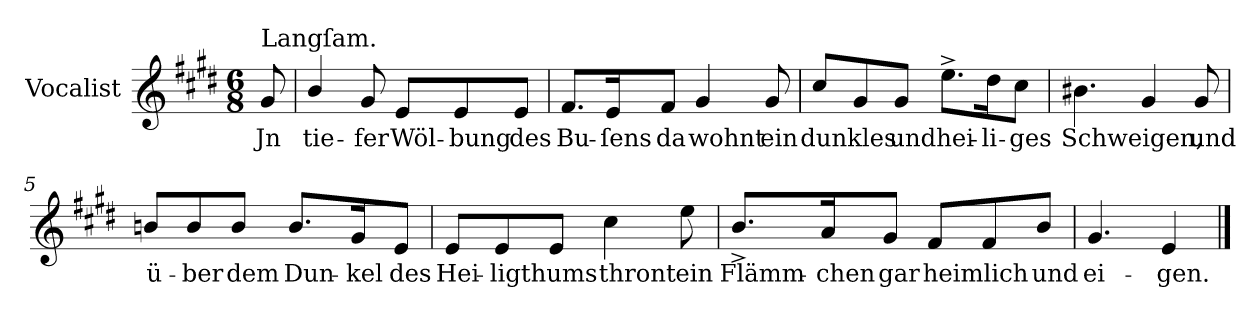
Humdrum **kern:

**kern	**text
*part1	*part1
*staff1	*staff1
*I"Vocalist	*
*clefG2	*
*k[f#c#g#d#]	*
*E:	*
*M6/8	*
=	=
!LO:TX:a:t=Langſam.	!
8g#	Jn
=1	=1
4b/	tie-
8g#	-fer
8e/L	Wöl-
8e/	-bung
8e/J	des
=2	=2
8.f#/L	Bu-
16e/K	-ſens
8f#/J	da
4g#	wohnt
8g#	ein
=3	=3
8cc#/L	dunkles
8g#/	.
8g#/J	und
8.ee^\L	hei-
16dd#\K	-li-
8cc#\J	-ges
=4	=4
4.b#X	Schweigen,
4g#	.
8g#	und
=5	=5
8bn/L	ü-
8b/	-ber
8b/J	dem
8.b/L	Dun-
16g#/K	-kel
8e/J	des
=6	=6
8e/L	Hei-
8e/	-ligthums
8e/J	.
4cc#	thront
8ee	ein
=7	=7
8.b^/L	Flämm-
16a/K	-chen
8g#/J	gar
8f#/L	heimlich
8f#/	.
8b/J	und
=8	=8
4.g#	ei-
4e	-gen.
==	==
*-	*-
